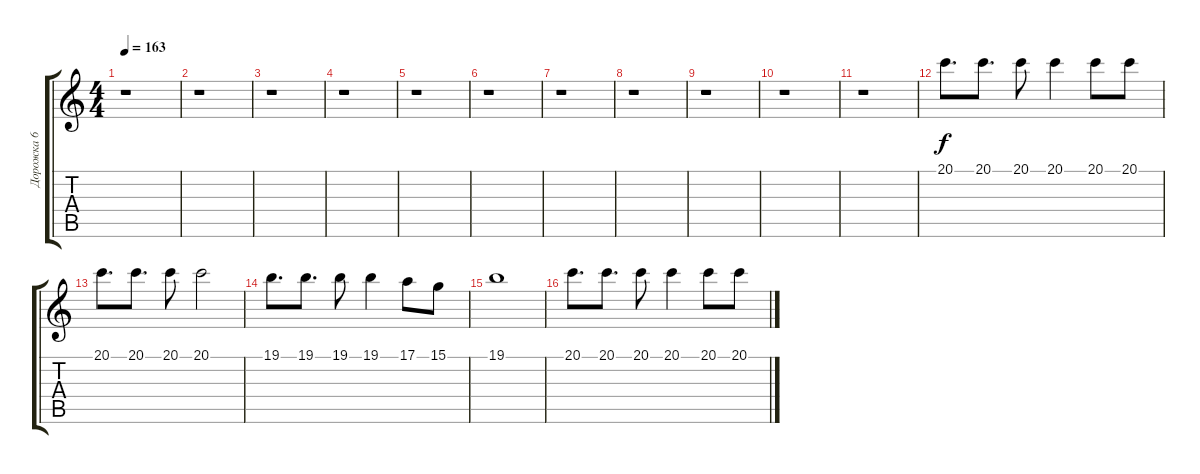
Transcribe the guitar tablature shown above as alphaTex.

\track ("Дорожка 6" "Дорожка 6") {instrument fx5brightness}
\staff {score tabs}
\tuning (E4 B3 G3 D3 A2 E2) {hide}
\ts (4 4)
\tempo 163
\clef g2
\ks c
r.1{dy f} |
r.1 |
r.1 |
r.1 |
r.1 |
r.1 |
r.1 |
r.1 |
r.1 |
r.1 |
r.1 |
20.1.8{d} 20.1.8{d} 20.1.8 20.1.4 20.1.8 20.1.8 |
20.1.8{d} 20.1.8{d} 20.1.8 20.1.2 |
19.1.8{d} 19.1.8{d} 19.1.8 19.1.4 17.1.8 15.1.8 |
19.1.1 |
20.1.8{d} 20.1.8{d} 20.1.8 20.1.4 20.1.8 20.1.8
